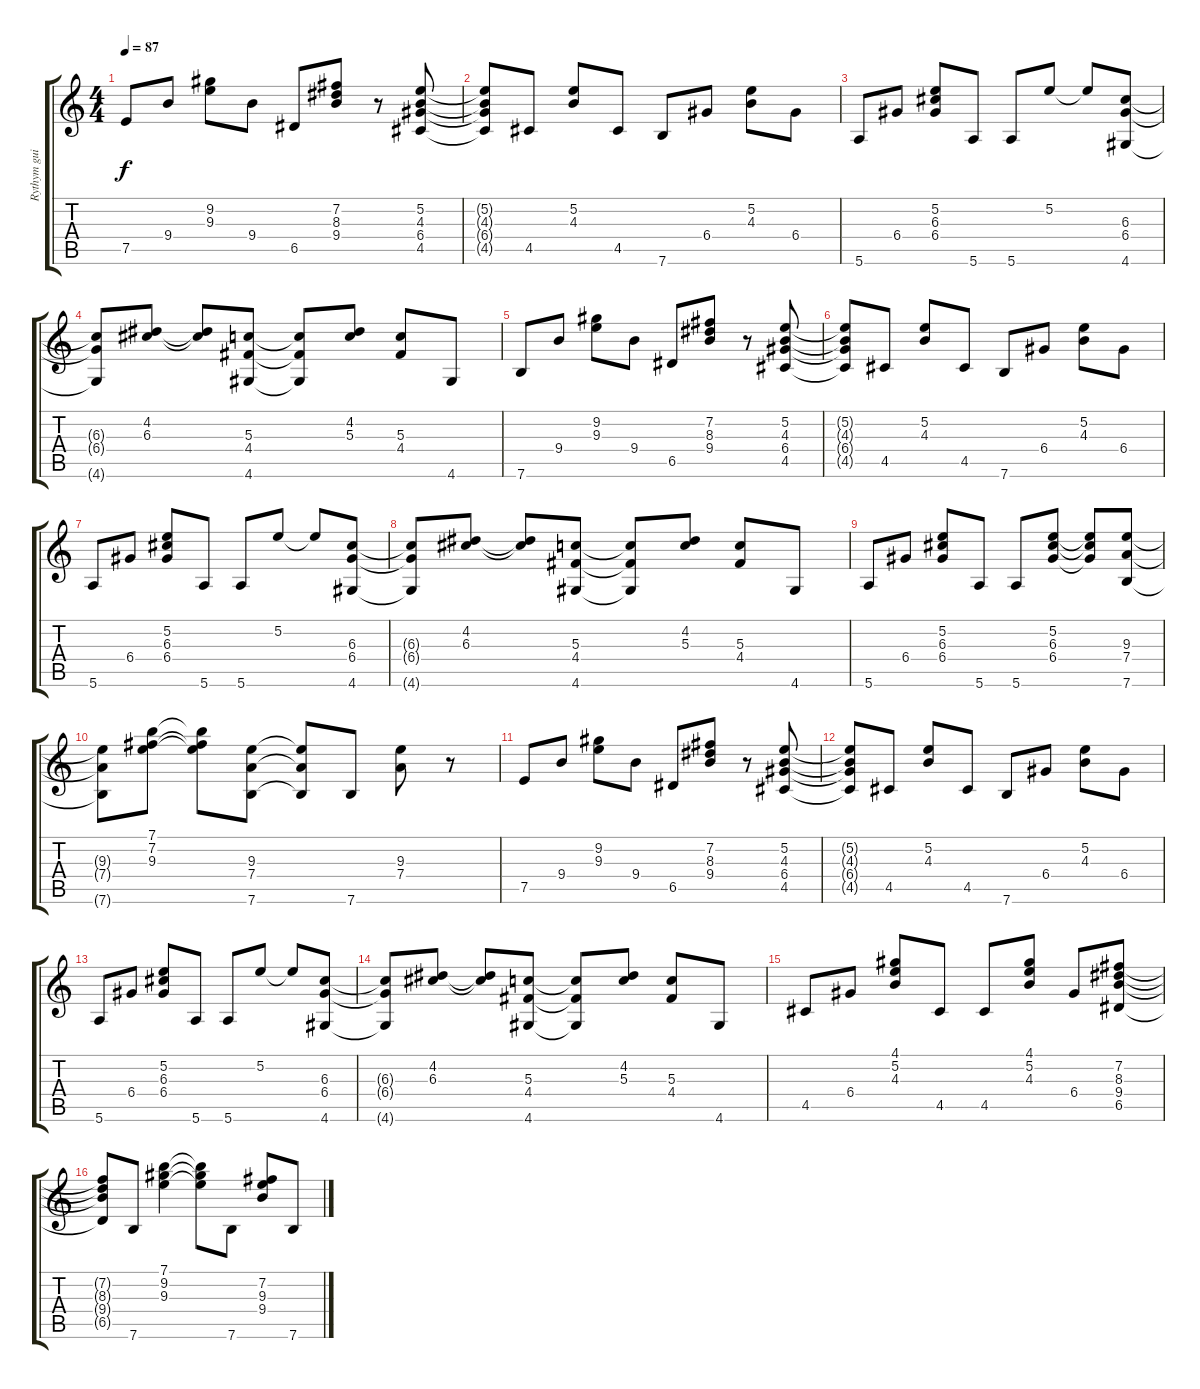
\track ("Rythym guitar" "Rythym gui") {instrument acousticguitarnylon}
\staff {score tabs}
\tuning (E4 B3 G3 D3 A2 E2) {hide}
\ts (4 4)
\tempo 87
\clef g2
\ks c
7.5.8{dy f} 9.4.8 (9.2 9.3).8 9.4.8 6.5.8 (7.2 8.3 9.4).8 r.8 (5.2 4.3 6.4 4.5).8 |
(5.2{t} 4.3{t} 6.4{t} 4.5{t}).8 4.5.8 (5.2 4.3).8 4.5.8 7.6.8 6.4.8 (5.2 4.3).8 6.4.8 |
5.6.8 6.4.8 (5.2 6.3 6.4).8 5.6.8 5.6.8 5.2.8 5.2{t}.8 (6.3 6.4 4.6).8 |
(6.3{t} 6.4{t} 4.6{t}).8 (4.2 6.3).8 (4.2{t} 6.3{t}).8 (5.3 4.4 4.6).8 (5.3{t} 4.4{t} 4.6{t}).8 (4.2 5.3).8 (5.3 4.4).8 4.6.8 |
7.6.8 9.4.8 (9.2 9.3).8 9.4.8 6.5.8 (7.2 8.3 9.4).8 r.8 (5.2 4.3 6.4 4.5).8 |
(5.2{t} 4.3{t} 6.4{t} 4.5{t}).8 4.5.8 (5.2 4.3).8 4.5.8 7.6.8 6.4.8 (5.2 4.3).8 6.4.8 |
5.6.8 6.4.8 (5.2 6.3 6.4).8 5.6.8 5.6.8 5.2.8 5.2{t}.8 (6.3 6.4 4.6).8 |
(6.3{t} 6.4{t} 4.6{t}).8 (4.2 6.3).8 (4.2{t} 6.3{t}).8 (5.3 4.4 4.6).8 (5.3{t} 4.4{t} 4.6{t}).8 (4.2 5.3).8 (5.3 4.4).8 4.6.8 |
5.6.8 6.4.8 (5.2 6.3 6.4).8 5.6.8 5.6.8 (5.2 6.3 6.4).8 (5.2{t} 6.3{t} 6.4{t}).8 (9.3 7.4 7.6).8 |
(9.3{t} 7.4{t} 7.6{t}).8 (7.1 7.2 9.3).8 (7.1{t} 7.2{t} 9.3{t}).8 (9.3 7.4 7.6).8 (9.3{t} 7.4{t} 7.6{t}).8 7.6.8 (9.3 7.4).8 r.8 |
7.5.8 9.4.8 (9.2 9.3).8 9.4.8 6.5.8 (7.2 8.3 9.4).8 r.8 (5.2 4.3 6.4 4.5).8 |
(5.2{t} 4.3{t} 6.4{t} 4.5{t}).8 4.5.8 (5.2 4.3).8 4.5.8 7.6.8 6.4.8 (5.2 4.3).8 6.4.8 |
5.6.8 6.4.8 (5.2 6.3 6.4).8 5.6.8 5.6.8 5.2.8 5.2{t}.8 (6.3 6.4 4.6).8 |
(6.3{t} 6.4{t} 4.6{t}).8 (4.2 6.3).8 (4.2{t} 6.3{t}).8 (5.3 4.4 4.6).8 (5.3{t} 4.4{t} 4.6{t}).8 (4.2 5.3).8 (5.3 4.4).8 4.6.8 |
4.5.8 6.4.8 (4.1 5.2 4.3).8 4.5.8 4.5.8 (4.1 5.2 4.3).8 6.4.8 (7.2 8.3 9.4 6.5).8 |
(7.2{t} 8.3{t} 9.4{t} 6.5{t}).8 7.6.8 (7.1 9.2 9.3).4 (7.1{t} 9.2{t} 9.3{t}).8 7.6.8 (7.2 9.3 9.4).8 7.6.8
